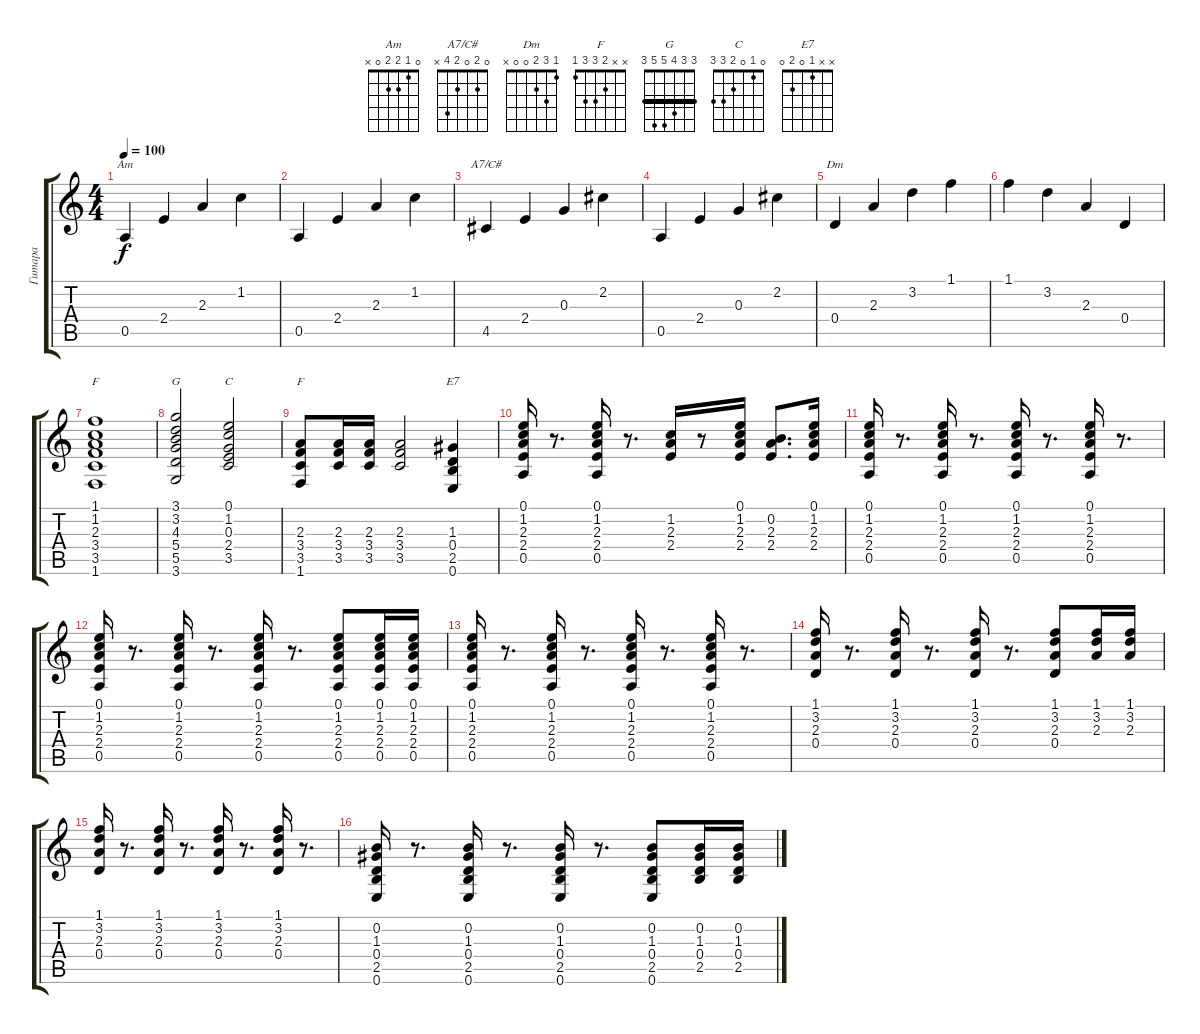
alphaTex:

\track ("Гитара" "Гитара") {instrument acousticguitarnylon}
\staff {score tabs}
\tuning (E4 B3 G3 D3 A2 E2) {hide}
\chord ("Am" 0 1 2 2 0 x)
\chord ("A7/C#" 0 2 0 2 4 x)
\chord ("Dm" 1 3 2 0 0 x)
\chord ("F" 1 1 2 3 3 1) {barre 1}
\chord ("G" 3 3 4 5 5 3) {barre 3}
\chord ("C" 0 1 0 2 3 3)
\chord ("F" x x 2 3 3 1)
\chord ("E7" x x 1 0 2 0)
\ts (4 4)
\tempo 100
\clef g2
\ks c
0.5.4{ch "Am" dy f} 2.4.4 2.3.4 1.2.4 |
0.5.4 2.4.4 2.3.4 1.2.4 |
4.5.4{ch "A7/C#"} 2.4.4 0.3.4 2.2.4 |
0.5.4 2.4.4 0.3.4 2.2.4 |
0.4.4{ch "Dm"} 2.3.4 3.2.4 1.1.4 |
1.1.4 3.2.4 2.3.4 0.4.4 |
(1.1 1.2 2.3 3.4 3.5 1.6).1{ch "F"} |
(3.1 3.2 4.3 5.4 5.5 3.6).2{ch "G"} (0.1 1.2 0.3 2.4 3.5).2{ch "C"} |
(2.3 3.4 3.5 1.6).8{ch "F"} (2.3 3.4 3.5).16 (2.3 3.4 3.5).16 (2.3 3.4 3.5).2 (1.3 0.4 2.5 0.6).4{ch "E7"} |
(0.1 1.2 2.3 2.4 0.5).16 r.8{d} (0.1 1.2 2.3 2.4 0.5).16 r.8{d} (1.2 2.3 2.4).16 r.8 (0.1 1.2 2.3 2.4).16 (0.2 2.3 2.4).8{d} (0.1 1.2 2.3 2.4).16 |
(0.1 1.2 2.3 2.4 0.5).16 r.8{d} (0.1 1.2 2.3 2.4 0.5).16 r.8{d} (0.1 1.2 2.3 2.4 0.5).16 r.8{d} (0.1 1.2 2.3 2.4 0.5).16 r.8{d} |
(0.1 1.2 2.3 2.4 0.5).16 r.8{d} (0.1 1.2 2.3 2.4 0.5).16 r.8{d} (0.1 1.2 2.3 2.4 0.5).16 r.8{d} (0.1 1.2 2.3 2.4 0.5).8 (0.1 1.2 2.3 2.4 0.5).16 (0.1 1.2 2.3 2.4 0.5).16 |
(0.1 1.2 2.3 2.4 0.5).16 r.8{d} (0.1 1.2 2.3 2.4 0.5).16 r.8{d} (0.1 1.2 2.3 2.4 0.5).16 r.8{d} (0.1 1.2 2.3 2.4 0.5).16 r.8{d} |
(1.1 3.2 2.3 0.4).16 r.8{d} (1.1 3.2 2.3 0.4).16 r.8{d} (1.1 3.2 2.3 0.4).16 r.8{d} (1.1 3.2 2.3 0.4).8 (1.1 3.2 2.3).16 (1.1 3.2 2.3).16 |
(1.1 3.2 2.3 0.4).16 r.8{d} (1.1 3.2 2.3 0.4).16 r.8{d} (1.1 3.2 2.3 0.4).16 r.8{d} (1.1 3.2 2.3 0.4).16 r.8{d} |
(0.2 1.3 0.4 2.5 0.6).16 r.8{d} (0.2 1.3 0.4 2.5 0.6).16 r.8{d} (0.2 1.3 0.4 2.5 0.6).16 r.8{d} (0.2 1.3 0.4 2.5 0.6).8 (0.2 1.3 0.4 2.5).16 (0.2 1.3 0.4 2.5).16
